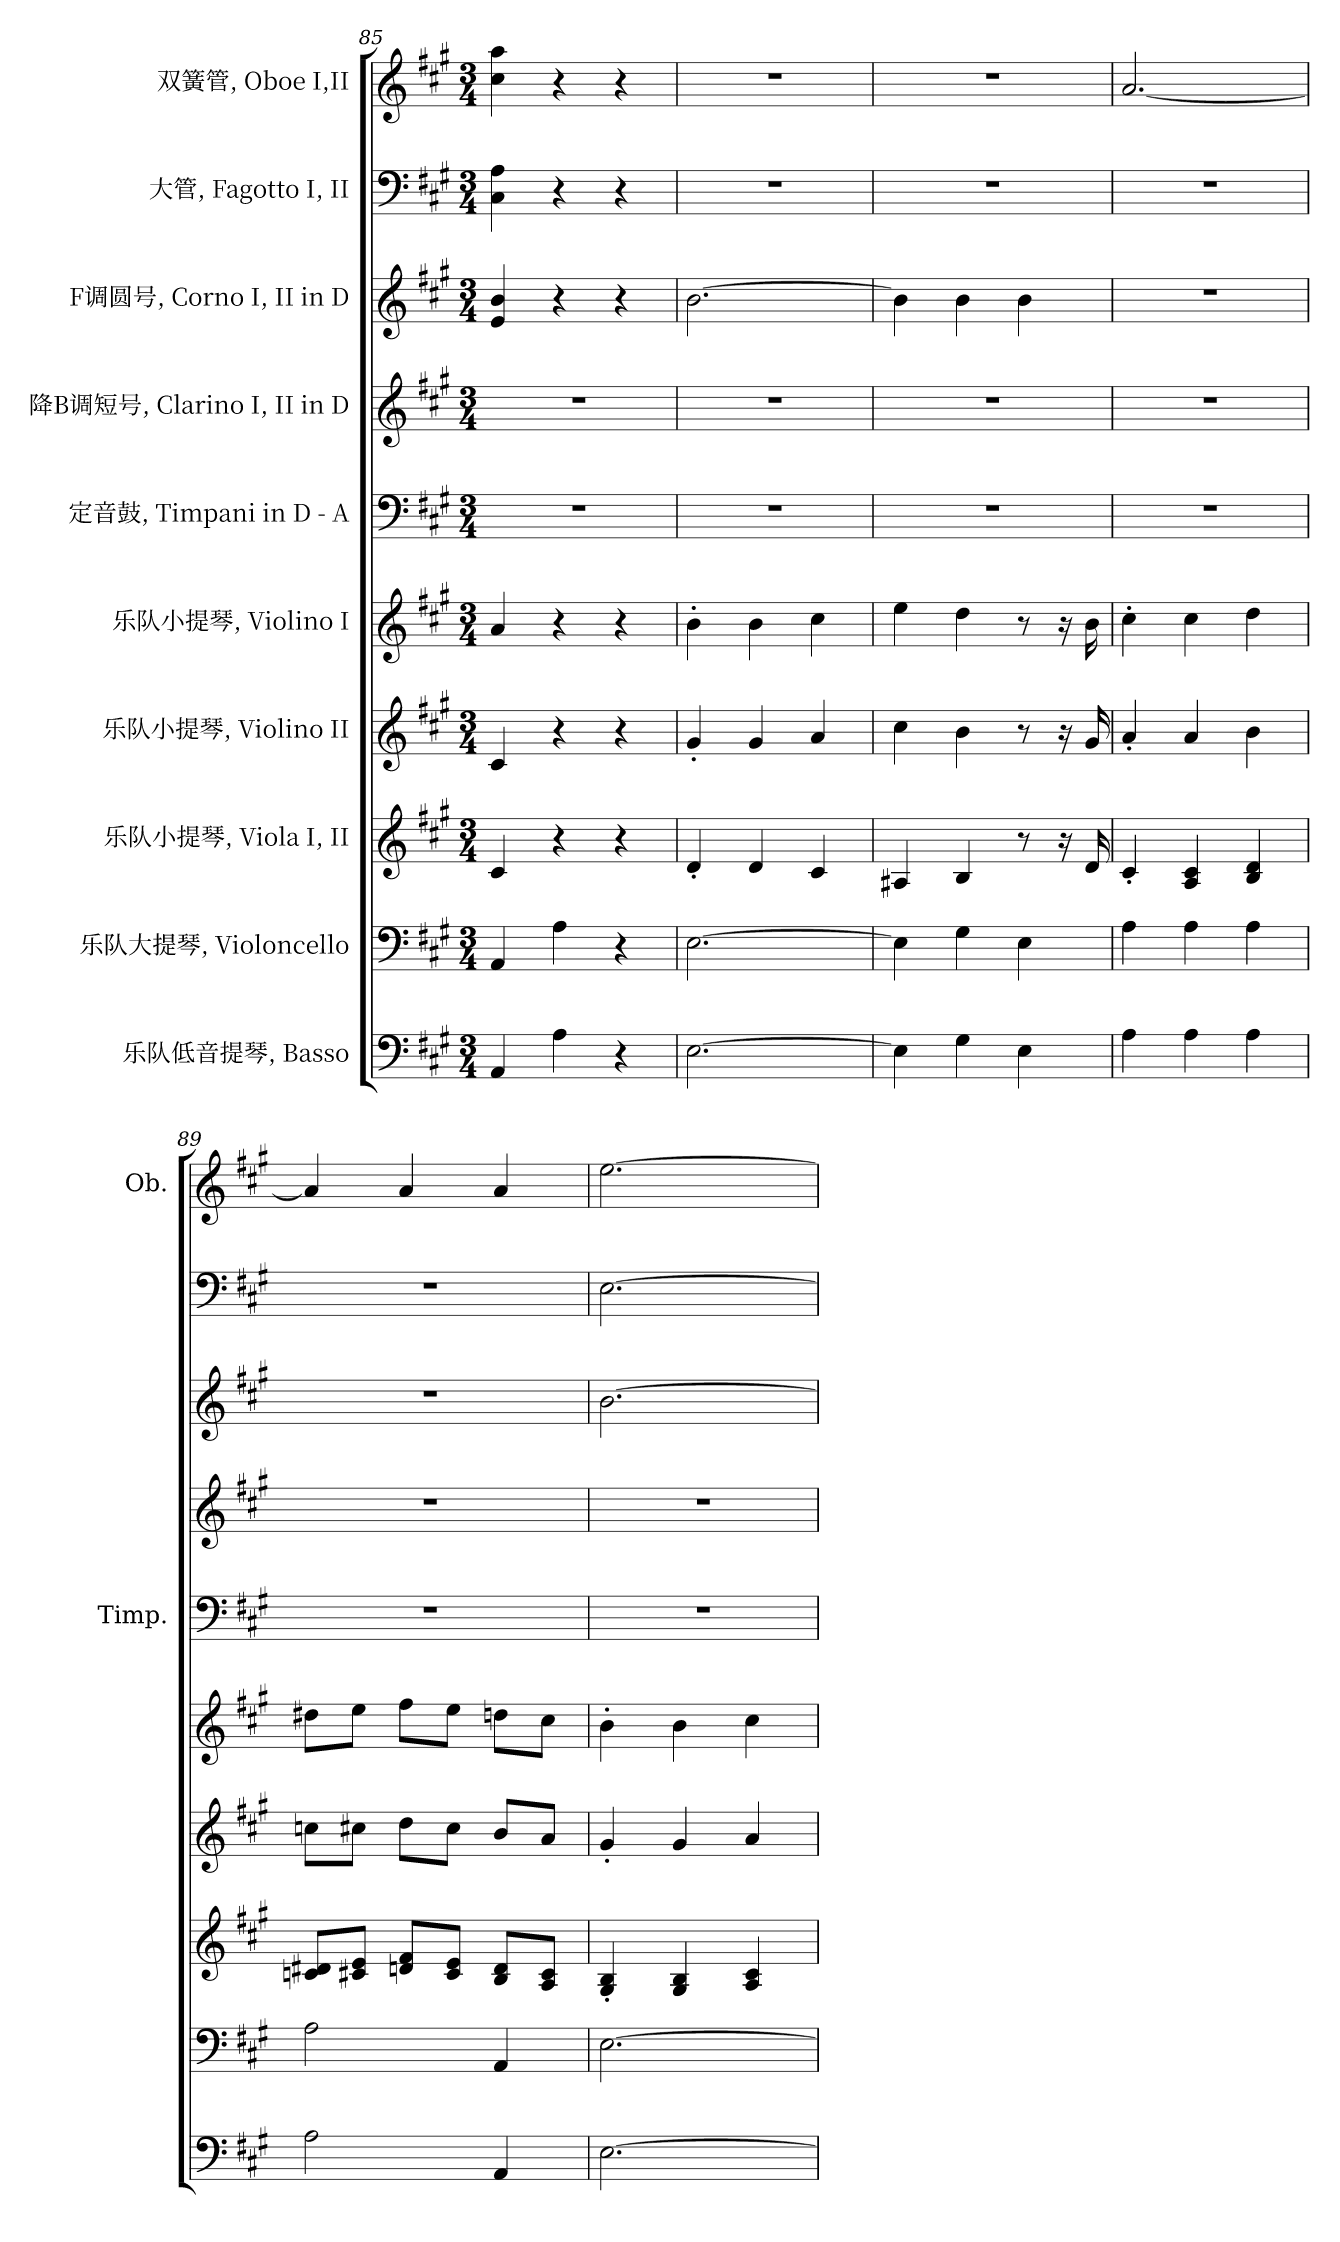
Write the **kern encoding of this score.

**kern	**kern	**kern	**kern	**kern	**kern	**kern	**kern	**kern	**kern
*part10	*part9	*part8	*part7	*part6	*part5	*part4	*part3	*part2	*part1
*staff10	*staff9	*staff8	*staff7	*staff6	*staff5	*staff4	*staff3	*staff2	*staff1
*I"乐队低音提琴, Basso	*I"乐队大提琴, Violoncello	*I"乐队小提琴, Viola I, II	*I"乐队小提琴, Violino II	*I"乐队小提琴, Violino I	*I"定音鼓, Timpani in D - A	*I"降B调短号, Clarino I, II in D	*I"F调圆号, Corno I, II in D	*I"大管, Fagotto I, II	*I"双簧管, Oboe I,II
*	*	*	*	*	*I'Timp.	*	*	*	*I'Ob.
*clefF4	*clefF4	*clefG2	*clefG2	*clefG2	*clefF4	*clefG2	*clefG2	*clefF4	*clefG2
*ITrd7c12	*	*	*	*	*	*ITrd1c2	*ITrd4c7	*	*
*k[f#c#g#]	*k[f#c#g#]	*k[f#c#g#]	*k[f#c#g#]	*k[f#c#g#]	*k[f#c#g#]	*k[f#]	*k[f#c#]	*k[f#c#g#]	*k[f#c#g#]
*M3/4	*M3/4	*M3/4	*M3/4	*M3/4	*M3/4	*M3/4	*M3/4	*M3/4	*M3/4
=85	=85	=85	=85	=85	=85	=85	=85	=85	=85
4AAA/	4AA/	4c#/	4c#/	4a/	2.r	2.r	4A/ 4e/	4C#\ 4A\	4cc#\ 4aa\
4AA\	4A\	4r	4r	4r	.	.	4r	4r	4r
4r	4r	4r	4r	4r	.	.	4r	4r	4r
!!LO:PB:g=z
=86	=86	=86	=86	=86	=86	=86	=86	=86	=86
[2.EE\	[2.E\	4d'/	4g#'/	4b'\	2.r	2.r	[2.e\	2.r	2.r
.	.	4d/	4g#/	4b\	.	.	.	.	.
.	.	4c#/	4a/	4cc#\	.	.	.	.	.
=87	=87	=87	=87	=87	=87	=87	=87	=87	=87
4EE\]	4E\]	4A#X/	4cc#\	4ee\	2.r	2.r	4e\]	2.r	2.r
4GG#\	4G#\	4B/	4b\	4dd\	.	.	4e\	.	.
4EE\	4E\	8r	8r	8r	.	.	4e\	.	.
.	.	16r	16r	16r	.	.	.	.	.
.	.	16d/	16g#/	16b\	.	.	.	.	.
=88	=88	=88	=88	=88	=88	=88	=88	=88	=88
4AA\	4A\	4c#'/	4a'/	4cc#'\	2.r	2.r	2.r	2.r	[2.a/
4AA\	4A\	4A/ 4c#/	4a/	4cc#\	.	.	.	.	.
4AA\	4A\	4B/ 4d/	4b\	4dd\	.	.	.	.	.
=89	=89	=89	=89	=89	=89	=89	=89	=89	=89
2AA\	2A\	8cn/ 8d#X/L	8ccn\L	8dd#X\L	2.r	2.r	2.r	2.r	4a/]
.	.	8c#X/ 8e/J	8cc#X\J	8ee\J	.	.	.	.	.
.	.	8dn/ 8f#/L	8dd\L	8ff#\L	.	.	.	.	4a/
.	.	8c#/ 8e/J	8cc#\J	8ee\J	.	.	.	.	.
4AAA/	4AA/	8B/ 8d/L	8b/L	8ddn\L	.	.	.	.	4a/
.	.	8A/ 8c#/J	8a/J	8cc#\J	.	.	.	.	.
=90	=90	=90	=90	=90	=90	=90	=90	=90	=90
[2.EE\	[2.E\	4G#/' 4B/'	4g#'/	4b'\	2.r	2.r	[2.e\	[2.E\	[2.ee\
.	.	4G#/ 4B/	4g#/	4b\	.	.	.	.	.
.	.	4A/ 4c#/	4a/	4cc#\	.	.	.	.	.
=	=	=	=	=	=	=	=	=	=
*-	*-	*-	*-	*-	*-	*-	*-	*-	*-
